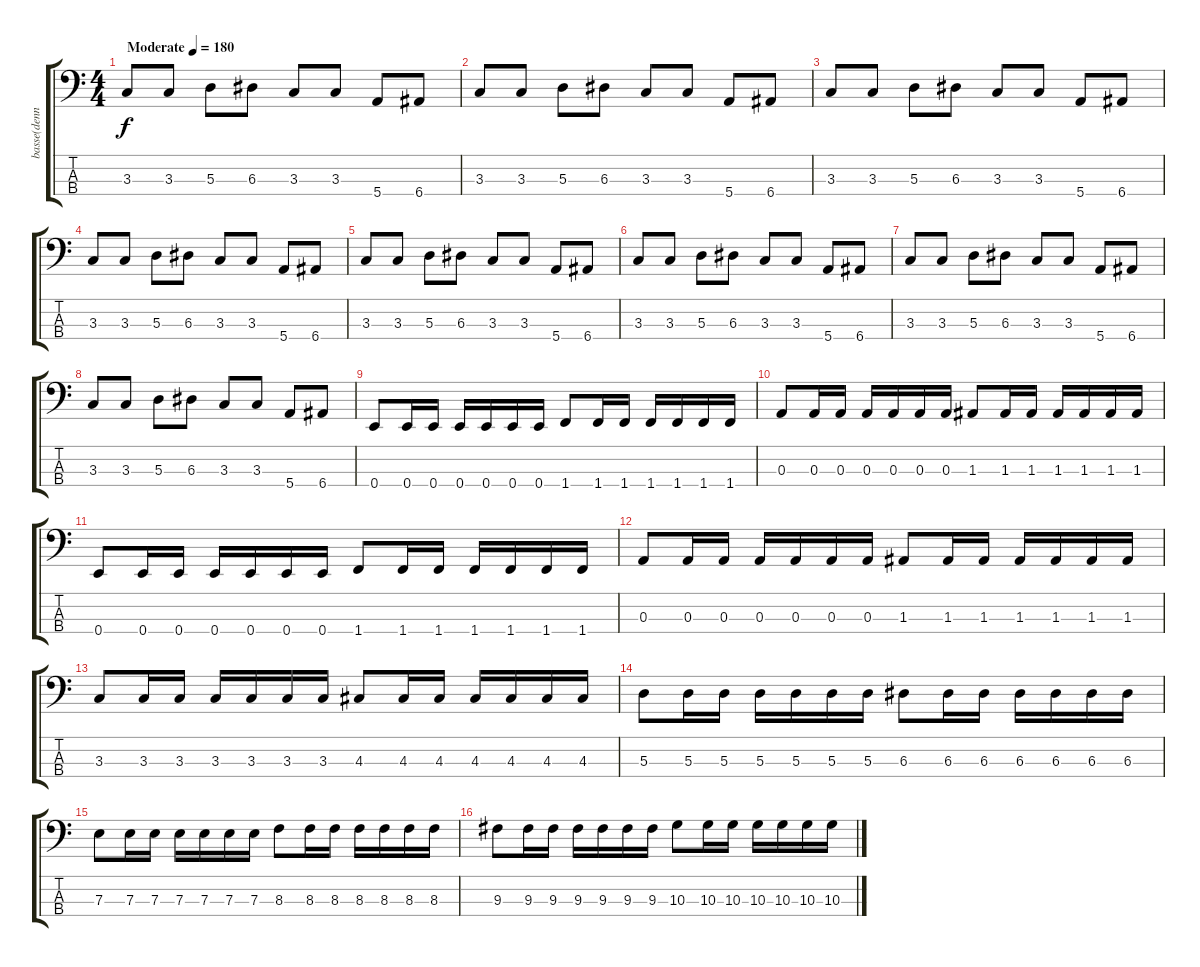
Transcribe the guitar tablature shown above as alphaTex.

\track ("basse(dennis)" "basse(denn") {instrument electricbasspick}
\staff {score tabs}
\tuning (G2 D2 A1 E1) {hide}
\ts (4 4)
\tempo (180 "Moderate")
\clef f4
\ks c
3.3.8{dy f instrument electricbasspick} 3.3.8 5.3.8 6.3.8 3.3.8 3.3.8 5.4.8 6.4.8 |
3.3.8 3.3.8 5.3.8 6.3.8 3.3.8 3.3.8 5.4.8 6.4.8 |
3.3.8 3.3.8 5.3.8 6.3.8 3.3.8 3.3.8 5.4.8 6.4.8 |
3.3.8 3.3.8 5.3.8 6.3.8 3.3.8 3.3.8 5.4.8 6.4.8 |
3.3.8 3.3.8 5.3.8 6.3.8 3.3.8 3.3.8 5.4.8 6.4.8 |
3.3.8 3.3.8 5.3.8 6.3.8 3.3.8 3.3.8 5.4.8 6.4.8 |
3.3.8 3.3.8 5.3.8 6.3.8 3.3.8 3.3.8 5.4.8 6.4.8 |
3.3.8 3.3.8 5.3.8 6.3.8 3.3.8 3.3.8 5.4.8 6.4.8 |
0.4.8 0.4.16 0.4.16 0.4.16 0.4.16 0.4.16 0.4.16 1.4.8 1.4.16 1.4.16 1.4.16 1.4.16 1.4.16 1.4.16 |
0.3.8 0.3.16 0.3.16 0.3.16 0.3.16 0.3.16 0.3.16 1.3.8 1.3.16 1.3.16 1.3.16 1.3.16 1.3.16 1.3.16 |
0.4.8 0.4.16 0.4.16 0.4.16 0.4.16 0.4.16 0.4.16 1.4.8 1.4.16 1.4.16 1.4.16 1.4.16 1.4.16 1.4.16 |
0.3.8 0.3.16 0.3.16 0.3.16 0.3.16 0.3.16 0.3.16 1.3.8 1.3.16 1.3.16 1.3.16 1.3.16 1.3.16 1.3.16 |
3.3.8 3.3.16 3.3.16 3.3.16 3.3.16 3.3.16 3.3.16 4.3.8 4.3.16 4.3.16 4.3.16 4.3.16 4.3.16 4.3.16 |
5.3.8 5.3.16 5.3.16 5.3.16 5.3.16 5.3.16 5.3.16 6.3.8 6.3.16 6.3.16 6.3.16 6.3.16 6.3.16 6.3.16 |
7.3.8 7.3.16 7.3.16 7.3.16 7.3.16 7.3.16 7.3.16 8.3.8 8.3.16 8.3.16 8.3.16 8.3.16 8.3.16 8.3.16 |
9.3.8 9.3.16 9.3.16 9.3.16 9.3.16 9.3.16 9.3.16 10.3.8 10.3.16 10.3.16 10.3.16 10.3.16 10.3.16 10.3.16
